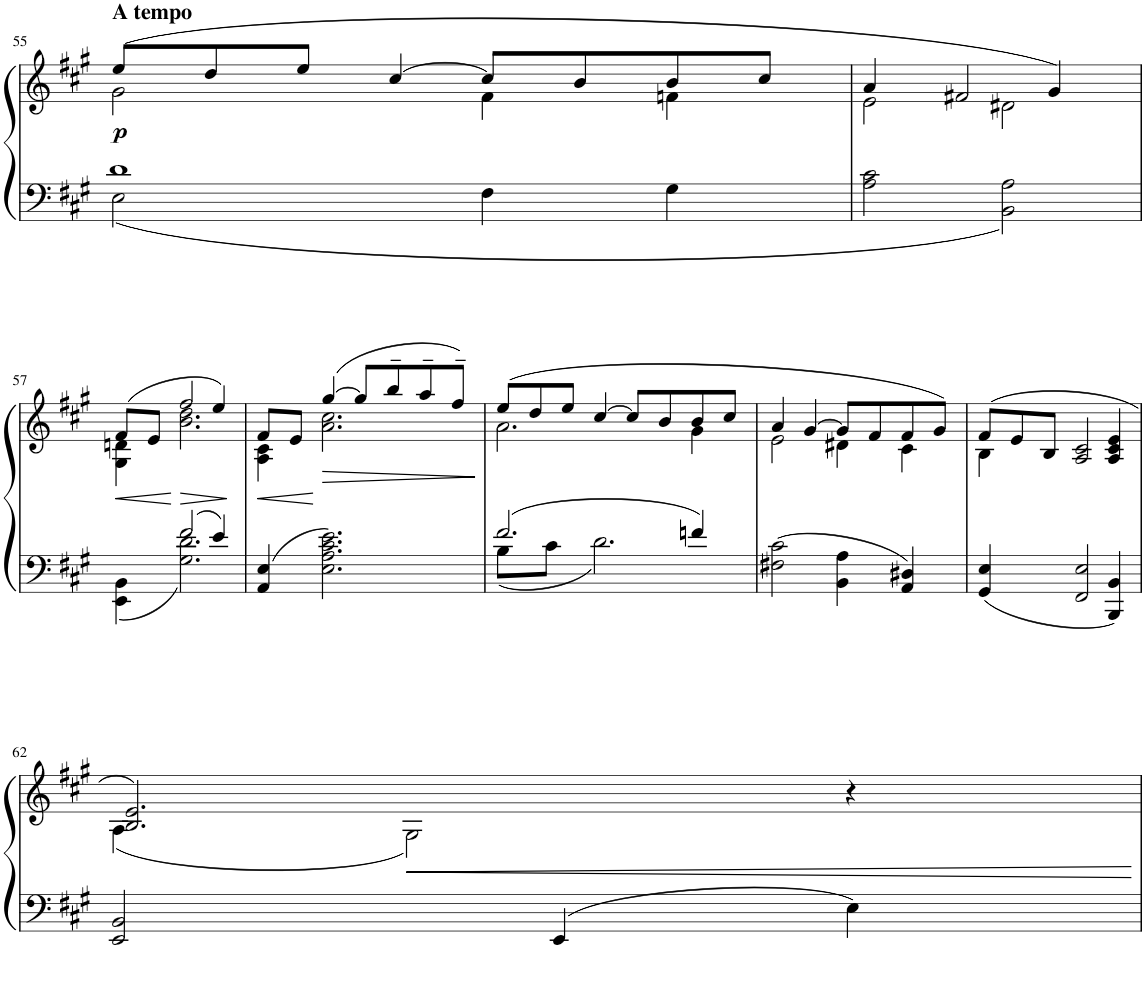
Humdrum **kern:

**kern	**kern	**dynam
*part1	*part1	*part1
*staff2	*staff1	*staff1/2
*I"Piano	*	*
*I'Pno.	*	*
!!LO:PB:g=z
*clefF4	*clefG2	*
*k[f#c#g#]	*k[f#c#g#]	*
*M4/4	*M4/4	*
*met(c)	*met(c)	*
=55	=55	=55
*^	*	*
*	*	*Xtuplet	*
*	*	*^	*
!	!	!LO:TX:a:B:t=A tempo	!	!
!	!	!	!	!LO:DY:b
1d	2E\	(12ee/L	2g#\	p
.	.	12dd/	.	.
.	.	12ee/J	.	.
.	.	[4cc#/	.	.
.	4F#\	8cc#/L]	4f#\	.
.	.	8b/	.	.
.	4G#\	8b/	4fn\	.
.	.	8cc#/J	.	.
*v	*v	*	*	*
=56	=56	=56	=56
2A\ 2c#\	4a/	2e\	.
.	2f#X/	.	.
2BB\ 2A\	.	2d#X\	.
.	4g#/)	.	.
!!LO:LB:g=z	!!
=57	=57	=57	=57
*^	*	*	*
!	!	!	!	!LO:HP:b
4ryy	4EE\ 4BB\	(8f#/L	4G#\ 4dn\	<
.	.	8e/J	.	.
!	!	!	!	!LO:HP:n=1:b
2f#/	2.G#\ 2.d\	2ff#/	2.b\ 2.dd\	[ >
4e/	.	4ee/)	.	.
*v	*v	*	*	*
*	*v	*v	*
.	.	]
=58	=58	=58
!	!	!LO:HP:b
*	*^	*
4AA/ 4E/	8f#/L	4A\ 4c#\	<
.	8e/J	.	.
!	!	!	!LO:HP:n=1:b
2.E\ 2.A\ 2.c#\ 2.e\	([4gg#/	2.a\ 2.cc#\	[ >
.	8gg#/L]	.	.
.	8bb~/	.	.
.	8aa~/	.	.
.	8ff#~/J)	.	.
*	*v	*v	*
.	.	]
=59	=59	=59
*^	*^	*
2.f#/	8B\L	(12ee/L	2.a\	.
.	.	12dd/	.	.
.	8c#\J	.	.	.
.	.	12ee/J	.	.
.	2.d\	[4cc#/	.	.
.	.	8cc#/L]	.	.
.	.	8b/	.	.
4fn/	.	8b/	4g#\	.
.	.	8cc#/J	.	.
*v	*v	*	*	*
=60	=60	=60	=60
2F#X\ 2c#\	4a/	2e\	.
.	[4g#/	.	.
4BB\ 4A\	8g#/L]	4d#X\	.
.	8f#/	.	.
4AA/ 4D#X/	8f#/	4c#\	.
.	8g#/J)	.	.
=61	=61	=61	=61
4GG#/ 4E/	(12f#/L	4B\	.
.	12e/	.	.
.	12B/J	.	.
2FF#/ 2E/	2A/ 2c#/	2.ryy	.
4BBB/ 4BB/	4A/ 4c#/ 4e/	.	.
!!LO:LB:g=z	!!
=62	=62	=62	=62
2EE/ 2BB/	2.B/ 2.e/)	(4A\	.
.	.	2G#\)	.
4EE/	.	.	.
4E\	4r	4ryy	.
*	*v	*v	*
=	=	=
*-	*-	*-
